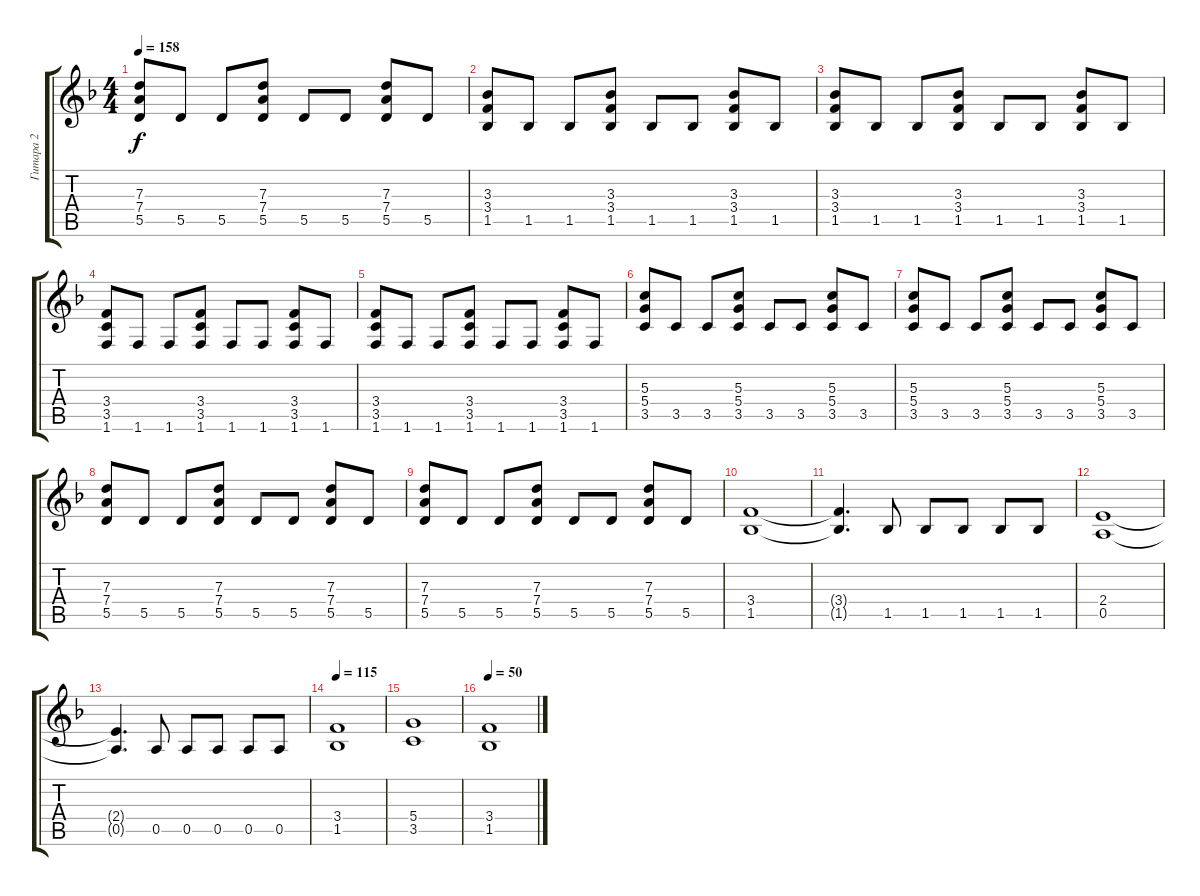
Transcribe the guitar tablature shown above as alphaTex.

\track ("Гитара 2" "Гитара 2") {instrument distortionguitar}
\staff {score tabs}
\tuning (E4 B3 G3 D3 A2 E2) {hide}
\ts (4 4)
\tempo 158
\clef g2
\ks dminor
(7.3 7.4 5.5).8{dy f} 5.5.8 5.5.8 (7.3 7.4 5.5).8 5.5.8 5.5.8 (7.3 7.4 5.5).8 5.5.8 |
(3.3 3.4 1.5).8 1.5.8 1.5.8 (3.3 3.4 1.5).8 1.5.8 1.5.8 (3.3 3.4 1.5).8 1.5.8 |
(3.3 3.4 1.5).8 1.5.8 1.5.8 (3.3 3.4 1.5).8 1.5.8 1.5.8 (3.3 3.4 1.5).8 1.5.8 |
(3.4 3.5 1.6).8 1.6.8 1.6.8 (3.4 3.5 1.6).8 1.6.8 1.6.8 (3.4 3.5 1.6).8 1.6.8 |
(3.4 3.5 1.6).8 1.6.8 1.6.8 (3.4 3.5 1.6).8 1.6.8 1.6.8 (3.4 3.5 1.6).8 1.6.8 |
(5.3 5.4 3.5).8 3.5.8 3.5.8 (5.3 5.4 3.5).8 3.5.8 3.5.8 (5.3 5.4 3.5).8 3.5.8 |
(5.3 5.4 3.5).8 3.5.8 3.5.8 (5.3 5.4 3.5).8 3.5.8 3.5.8 (5.3 5.4 3.5).8 3.5.8 |
(7.3 7.4 5.5).8 5.5.8 5.5.8 (7.3 7.4 5.5).8 5.5.8 5.5.8 (7.3 7.4 5.5).8 5.5.8 |
(7.3 7.4 5.5).8 5.5.8 5.5.8 (7.3 7.4 5.5).8 5.5.8 5.5.8 (7.3 7.4 5.5).8 5.5.8 |
(3.4 1.5).1 |
(3.4{t} 1.5{t}).4{d} 1.5.8 1.5.8 1.5.8 1.5.8 1.5.8 |
(2.4 0.5).1 |
(2.4{t} 0.5{t}).4{d} 0.5.8 0.5.8 0.5.8 0.5.8 0.5.8 |
\tempo 115
(3.4 1.5).1 |
(5.4 3.5).1 |
\tempo 50
(3.4 1.5).1
